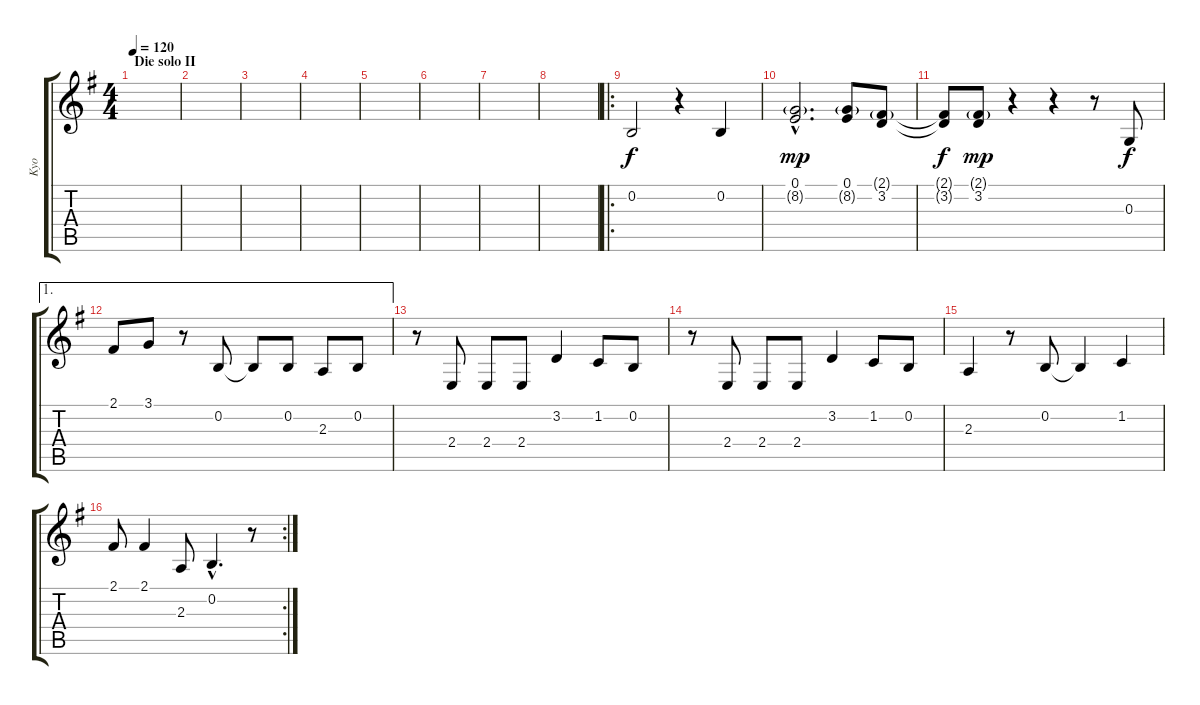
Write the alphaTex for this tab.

\track ("Kyo" "Kyo") {instrument cello}
\staff {score tabs}
\tuning (E4 B3 G3 D3 A2 E2) {hide}
\ts (4 4)
\section ("" "Die solo II")
\tempo 120
\clef g2
\ks g
|
|
|
|
|
|
|
|
\ro
0.2.2 r.4 0.2.4 |
(0.1{hac} 8.2{g hac}).2{d dy mp} (0.1 8.2{g}).8 (2.1{g} 3.2).8 |
(2.1{t} 3.2{t}).8{dy f} (2.1{g} 3.2).8{dy mp} r.4 r.4 r.8 0.3.8{dy f} |
\ae 1
2.1.8 3.1.8 r.8 0.2.8 0.2{t}.8 0.2.8 2.3.8 0.2.8 |
r.8 2.4.8 2.4.8 2.4.8 3.2.4 1.2.8 0.2.8 |
r.8 2.4.8 2.4.8 2.4.8 3.2.4 1.2.8 0.2.8 |
2.3.4 r.8 0.2.8 0.2{t}.4 1.2.4 |
\rc 2
2.1.8 2.1.4 2.3.8 0.2{hac}.4{d} r.8
